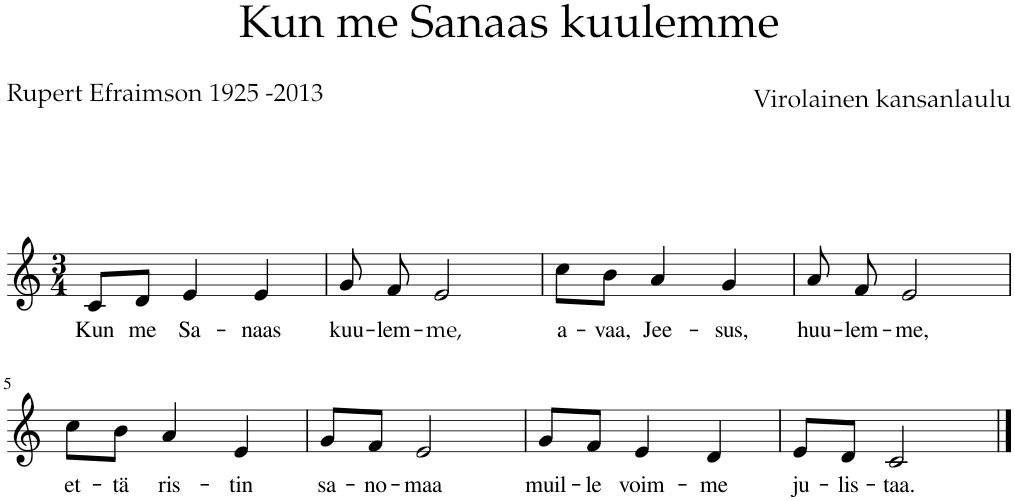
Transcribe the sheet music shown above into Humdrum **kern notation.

**kern	**text
*part1	*part1
*staff1	*staff1
*I"Staff	*
*clefG2	*
*k[]	*
*M3/4	*
=1	=1
!	!LO:LY:b
8c/L	Kun
!	!LO:LY:b
8d/J	me
!	!LO:LY:b
4e/	Sa-
!	!LO:LY:b
4e/	-naas
=2	=2
!	!LO:LY:b
8g/	kuu-
!	!LO:LY:b
8f/	-lem-
!	!LO:LY:b
2e/	-me,
=3	=3
!	!LO:LY:b
8cc\L	a-
!	!LO:LY:b
8b\J	-vaa,
!	!LO:LY:b
4a/	Jee-
!	!LO:LY:b
4g/	-sus,
=4	=4
!	!LO:LY:b
8a/	huu-
!	!LO:LY:b
8f/	-lem-
!	!LO:LY:b
2e/	-me,
!!LO:LB:g=z
=5	=5
!	!LO:LY:b
8cc\L	et-
!	!LO:LY:b
8b\J	-tä
!	!LO:LY:b
4a/	ris-
!	!LO:LY:b
4e/	-tin
=6	=6
!	!LO:LY:b
8g/L	sa-
!	!LO:LY:b
8f/J	-no-
!	!LO:LY:b
2e/	-maa
=7	=7
!	!LO:LY:b
8g/L	muil-
!	!LO:LY:b
8f/J	-le
!	!LO:LY:b
4e/	voim-
!	!LO:LY:b
4d/	-me
=8	=8
!	!LO:LY:b
8e/L	ju-
!	!LO:LY:b
8d/J	-lis-
!	!LO:LY:b
2c/	-taa.
==	==
*-	*-
